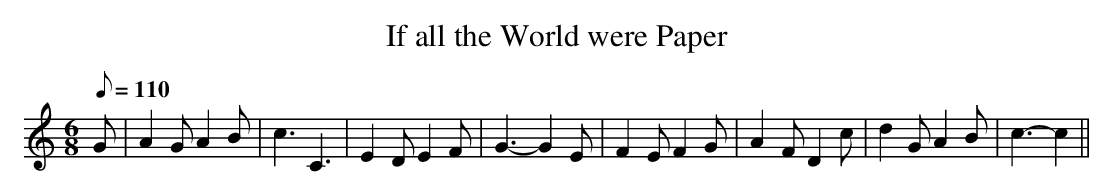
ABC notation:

X:1
T:If all the World were Paper
L:1/8
M:6/8
Q:110
K:C major
G|A2G A2B|c3 C3|E2D E2F|G3-G2 E|F2E F2G|A2F D2c|d2G A2B|c3-c2 ||
